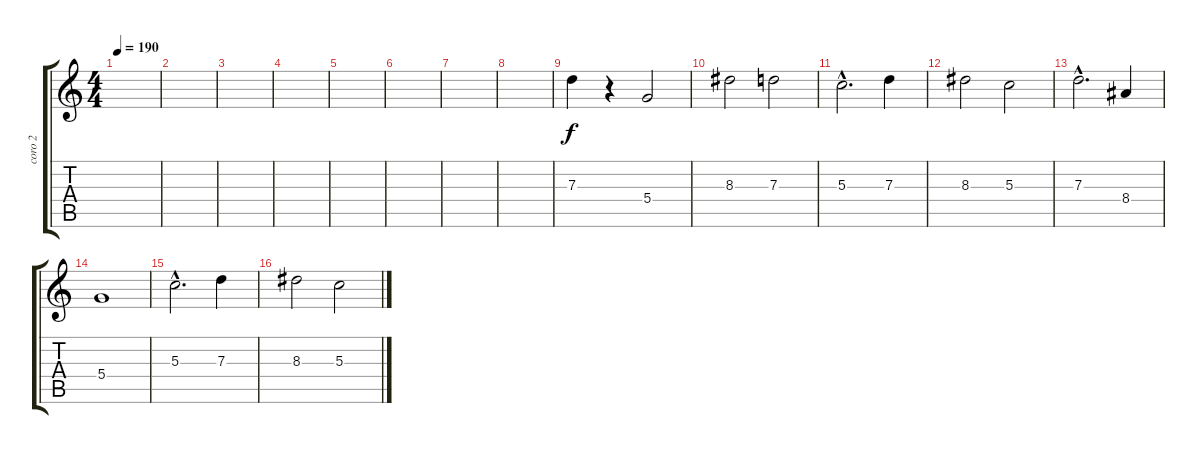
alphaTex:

\track ("coro 2" "coro 2") {instrument choiraahs}
\staff {score tabs}
\tuning (E5 B4 G4 D4 A3 E3) {hide}
\ts (4 4)
\tempo 190
\clef g2
\ks c
|
|
|
|
|
|
|
|
7.3.4 r.4 5.4.2 |
8.3.2 7.3.2 |
5.3{hac}.2{d} 7.3.4 |
8.3.2 5.3.2 |
7.3{hac}.2{d} 8.4.4 |
5.4.1 |
5.3{hac}.2{d} 7.3.4 |
8.3.2 5.3.2
